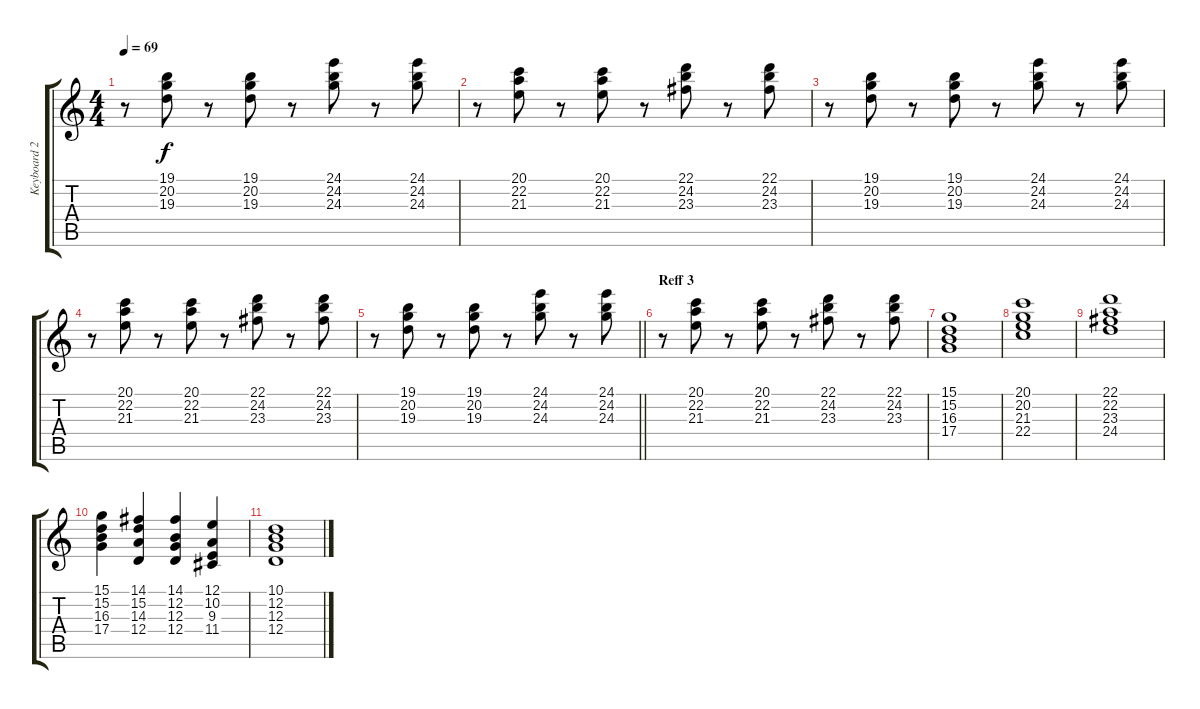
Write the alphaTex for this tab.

\track ("Keyboard 2" "Keyboard 2") {instrument stringensemble1}
\staff {score tabs}
\tuning (E4 B3 G3 D3 A2 E2) {hide}
\ts (4 4)
\tempo 69
\clef g2
\ks c
r.8{dy f} (19.1 20.2 19.3).8 r.8 (19.1 20.2 19.3).8 r.8 (24.1 24.2 24.3).8 r.8 (24.1 24.2 24.3).8 |
r.8 (20.1 22.2 21.3).8 r.8 (20.1 22.2 21.3).8 r.8 (22.1 24.2 23.3).8 r.8 (22.1 24.2 23.3).8 |
r.8 (19.1 20.2 19.3).8 r.8 (19.1 20.2 19.3).8 r.8 (24.1 24.2 24.3).8 r.8 (24.1 24.2 24.3).8 |
r.8 (20.1 22.2 21.3).8 r.8 (20.1 22.2 21.3).8 r.8 (22.1 24.2 23.3).8 r.8 (22.1 24.2 23.3).8 |
\barLineRight lightlight
r.8 (19.1 20.2 19.3).8 r.8 (19.1 20.2 19.3).8 r.8 (24.1 24.2 24.3).8 r.8 (24.1 24.2 24.3).8 |
\section ("" "Reff 3")
r.8 (20.1 22.2 21.3).8 r.8 (20.1 22.2 21.3).8 r.8 (22.1 24.2 23.3).8 r.8 (22.1 24.2 23.3).8 |
(15.1 15.2 16.3 17.4).1 |
(20.1 20.2 21.3 22.4).1 |
(22.1 22.2 23.3 24.4).1 |
(15.1 15.2 16.3 17.4).4 (14.1 15.2 14.3 12.4).4 (14.1 12.2 12.3 12.4).4 (12.1 10.2 9.3 11.4).4 |
(10.1 12.2 12.3 12.4).1
